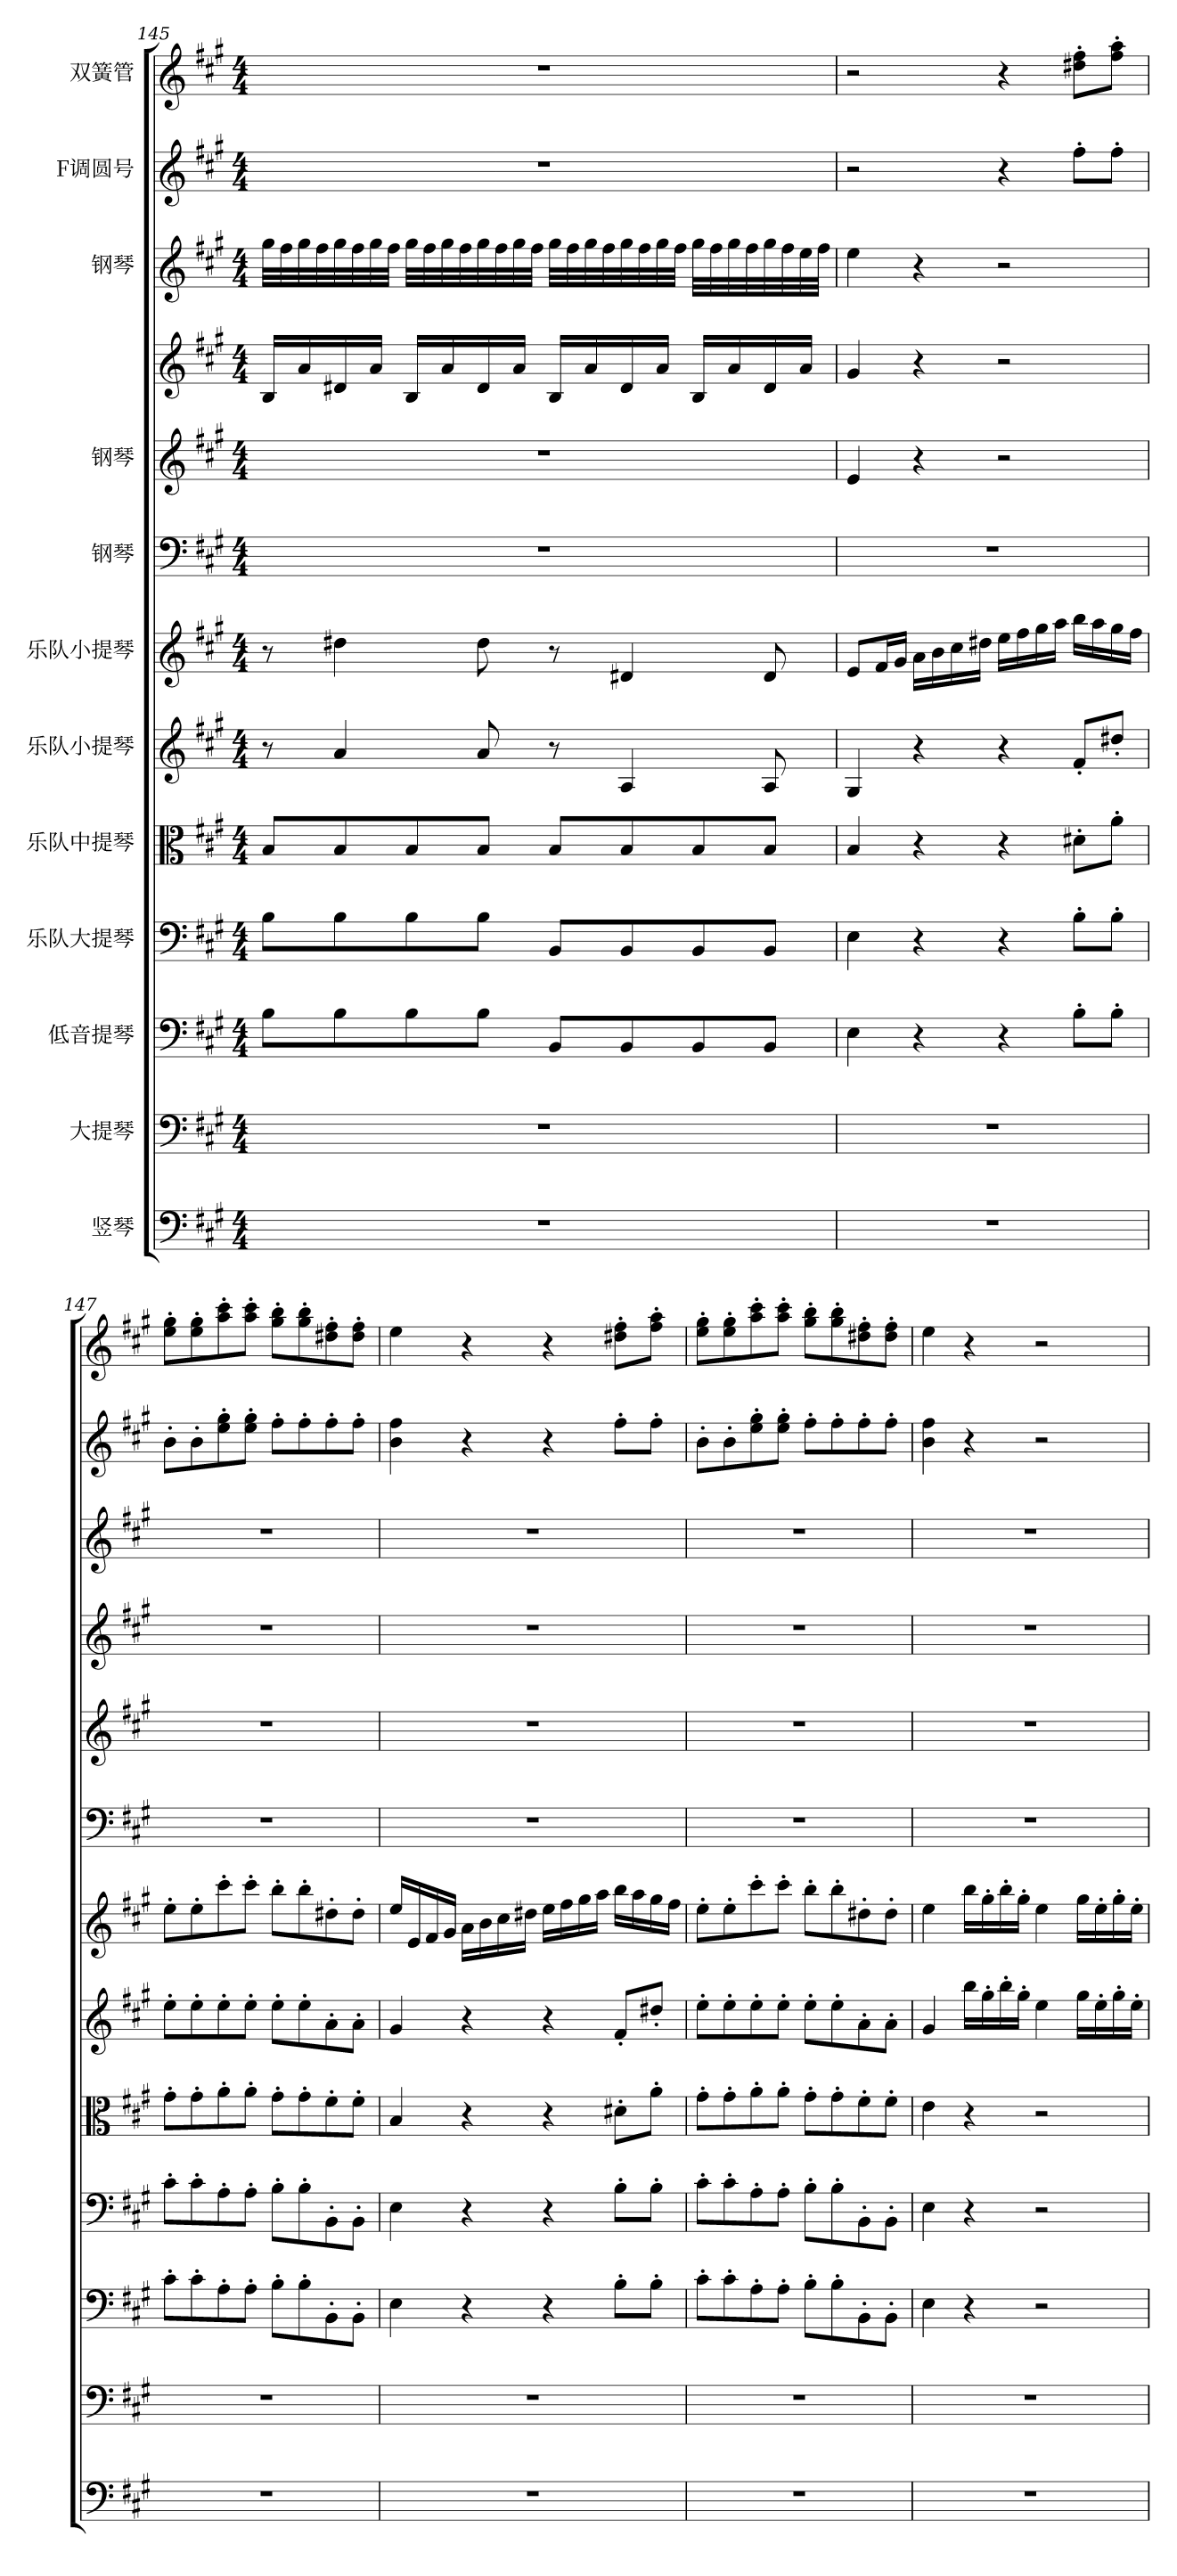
**kern	**kern	**kern	**kern	**kern	**kern	**kern	**kern	**kern	**kern	**kern	**kern	**kern
*part12	*part11	*part10	*part9	*part8	*part7	*part6	*part5	*part4	*part4	*part3	*part2	*part1
*staff13	*staff12	*staff11	*staff10	*staff9	*staff8	*staff7	*staff6	*staff5	*staff4	*staff3	*staff2	*staff1
*I"竖琴	*I"大提琴	*I"低音提琴	*I"乐队大提琴	*I"乐队中提琴	*I"乐队小提琴	*I"乐队小提琴	*I"钢琴	*I"钢琴	*	*I"钢琴	*I"F调圆号	*I"双簧管
!!LO:PB:g=z
*clefF4	*clefF4	*clefF4	*clefF4	*clefC3	*clefG2	*clefG2	*clefF4	*clefG2	*clefG2	*clefG2	*clefG2	*clefG2
*	*	*ITrd7c12	*	*	*	*	*	*	*	*	*ITrd4c7	*
*k[f#c#g#]	*k[f#c#g#]	*k[f#c#g#]	*k[f#c#g#]	*k[f#c#g#]	*k[f#c#g#]	*k[f#c#g#]	*k[f#c#g#]	*k[f#c#g#]	*k[f#c#g#]	*k[f#c#g#]	*k[f#c#]	*k[f#c#g#]
*M4/4	*M4/4	*M4/4	*M4/4	*M4/4	*M4/4	*M4/4	*M4/4	*M4/4	*M4/4	*M4/4	*M4/4	*M4/4
=145	=145	=145	=145	=145	=145	=145	=145	=145	=145	=145	=145	=145
1r	1r	8BB\L	8B\L	8B/L	8r	8r	1r	1r	16B/LL	32gg#\LLL	1r	1r
.	.	.	.	.	.	.	.	.	.	32ff#\	.	.
.	.	.	.	.	.	.	.	.	16a/	32gg#\	.	.
.	.	.	.	.	.	.	.	.	.	32ff#\	.	.
.	.	8BB\	8B\	8B/	4a/	4dd#X\	.	.	16d#X/	32gg#\	.	.
.	.	.	.	.	.	.	.	.	.	32ff#\	.	.
.	.	.	.	.	.	.	.	.	16a/JJ	32gg#\	.	.
.	.	.	.	.	.	.	.	.	.	32ff#\JJJ	.	.
.	.	8BB\	8B\	8B/	.	.	.	.	16B/LL	32gg#\LLL	.	.
.	.	.	.	.	.	.	.	.	.	32ff#\	.	.
.	.	.	.	.	.	.	.	.	16a/	32gg#\	.	.
.	.	.	.	.	.	.	.	.	.	32ff#\	.	.
.	.	8BB\J	8B\J	8B/J	8a/	8dd#\	.	.	16d#/	32gg#\	.	.
.	.	.	.	.	.	.	.	.	.	32ff#\	.	.
.	.	.	.	.	.	.	.	.	16a/JJ	32gg#\	.	.
.	.	.	.	.	.	.	.	.	.	32ff#\JJJ	.	.
.	.	8BBB/L	8BB/L	8B/L	8r	8r	.	.	16B/LL	32gg#\LLL	.	.
.	.	.	.	.	.	.	.	.	.	32ff#\	.	.
.	.	.	.	.	.	.	.	.	16a/	32gg#\	.	.
.	.	.	.	.	.	.	.	.	.	32ff#\	.	.
.	.	8BBB/	8BB/	8B/	4A/	4d#X/	.	.	16d#/	32gg#\	.	.
.	.	.	.	.	.	.	.	.	.	32ff#\	.	.
.	.	.	.	.	.	.	.	.	16a/JJ	32gg#\	.	.
.	.	.	.	.	.	.	.	.	.	32ff#\JJJ	.	.
.	.	8BBB/	8BB/	8B/	.	.	.	.	16B/LL	32gg#\LLL	.	.
.	.	.	.	.	.	.	.	.	.	32ff#\	.	.
.	.	.	.	.	.	.	.	.	16a/	32gg#\	.	.
.	.	.	.	.	.	.	.	.	.	32ff#\	.	.
.	.	8BBB/J	8BB/J	8B/J	8A/	8d#/	.	.	16d#/	32gg#\	.	.
.	.	.	.	.	.	.	.	.	.	32ff#\	.	.
.	.	.	.	.	.	.	.	.	16a/JJ	32ee\	.	.
.	.	.	.	.	.	.	.	.	.	32ff#\JJJ	.	.
!!LO:PB:g=z
=146	=146	=146	=146	=146	=146	=146	=146	=146	=146	=146	=146	=146
1r	1r	4EE\	4E\	4B/	4G#/	8e/L	1r	4e/	4g#/	4ee\	2r	2r
.	.	.	.	.	.	16f#/L	.	.	.	.	.	.
.	.	.	.	.	.	16g#/JJ	.	.	.	.	.	.
.	.	4r	4r	4r	4r	16a\LL	.	4r	4r	4r	.	.
.	.	.	.	.	.	16b\	.	.	.	.	.	.
.	.	.	.	.	.	16cc#\	.	.	.	.	.	.
.	.	.	.	.	.	16dd#X\JJ	.	.	.	.	.	.
.	.	4r	4r	4r	4r	16ee\LL	.	2r	2r	2r	4r	4r
.	.	.	.	.	.	16ff#\	.	.	.	.	.	.
.	.	.	.	.	.	16gg#\	.	.	.	.	.	.
.	.	.	.	.	.	16aa\JJ	.	.	.	.	.	.
.	.	8BB'\L	8B'\L	8d#X'\L	8f#'/L	16bb\LL	.	.	.	.	8b'\L	8dd#X\' 8ff#\'L
.	.	.	.	.	.	16aa\	.	.	.	.	.	.
.	.	8BB'\J	8B'\J	8a'\J	8dd#X'/J	16gg#\	.	.	.	.	8b'\J	8ff#\' 8aa\'J
.	.	.	.	.	.	16ff#\JJ	.	.	.	.	.	.
=147	=147	=147	=147	=147	=147	=147	=147	=147	=147	=147	=147	=147
1r	1r	8C#'\L	8c#'\L	8g#'\L	8ee'\L	8ee'\L	1r	1r	1r	1r	8e'\L	8ee\' 8gg#\'L
.	.	8C#'\	8c#'\	8g#'\	8ee'\	8ee'\	.	.	.	.	8e'\	8ee\' 8gg#\'
.	.	8AA'\	8A'\	8a'\	8ee'\	8ccc#'\	.	.	.	.	8a\' 8cc#\'	8aa\' 8ccc#\'
.	.	8AA'\J	8A'\J	8a'\J	8ee'\J	8ccc#'\J	.	.	.	.	8a\' 8cc#\'J	8aa\' 8ccc#\'J
.	.	8BB'\L	8B'\L	8g#'\L	8ee'\L	8bb'\L	.	.	.	.	8b'\L	8gg#\' 8bb\'L
.	.	8BB'\	8B'\	8g#'\	8ee'\	8bb'\	.	.	.	.	8b'\	8gg#\' 8bb\'
.	.	8BBB'\	8BB'\	8f#'\	8a'\	8dd#X'\	.	.	.	.	8b'\	8dd#X\' 8ff#\'
.	.	8BBB'\J	8BB'\J	8f#'\J	8a'\J	8dd#'\J	.	.	.	.	8b'\J	8dd#\' 8ff#\'J
!!LO:PB:g=z
=148	=148	=148	=148	=148	=148	=148	=148	=148	=148	=148	=148	=148
1r	1r	4EE\	4E\	4B/	4g#/	16ee/LL	1r	1r	1r	1r	4e\ 4b\	4ee\
.	.	.	.	.	.	16e/	.	.	.	.	.	.
.	.	.	.	.	.	16f#/	.	.	.	.	.	.
.	.	.	.	.	.	16g#/JJ	.	.	.	.	.	.
.	.	4r	4r	4r	4r	16a\LL	.	.	.	.	4r	4r
.	.	.	.	.	.	16b\	.	.	.	.	.	.
.	.	.	.	.	.	16cc#\	.	.	.	.	.	.
.	.	.	.	.	.	16dd#X\JJ	.	.	.	.	.	.
.	.	4r	4r	4r	4r	16ee\LL	.	.	.	.	4r	4r
.	.	.	.	.	.	16ff#\	.	.	.	.	.	.
.	.	.	.	.	.	16gg#\	.	.	.	.	.	.
.	.	.	.	.	.	16aa\JJ	.	.	.	.	.	.
.	.	8BB'\L	8B'\L	8d#X'\L	8f#'/L	16bb\LL	.	.	.	.	8b'\L	8dd#X\' 8ff#\'L
.	.	.	.	.	.	16aa\	.	.	.	.	.	.
.	.	8BB'\J	8B'\J	8a'\J	8dd#X'/J	16gg#\	.	.	.	.	8b'\J	8ff#\' 8aa\'J
.	.	.	.	.	.	16ff#\JJ	.	.	.	.	.	.
=149	=149	=149	=149	=149	=149	=149	=149	=149	=149	=149	=149	=149
1r	1r	8C#'\L	8c#'\L	8g#'\L	8ee'\L	8ee'\L	1r	1r	1r	1r	8e'\L	8ee\' 8gg#\'L
.	.	8C#'\	8c#'\	8g#'\	8ee'\	8ee'\	.	.	.	.	8e'\	8ee\' 8gg#\'
.	.	8AA'\	8A'\	8a'\	8ee'\	8ccc#'\	.	.	.	.	8a\' 8cc#\'	8aa\' 8ccc#\'
.	.	8AA'\J	8A'\J	8a'\J	8ee'\J	8ccc#'\J	.	.	.	.	8a\' 8cc#\'J	8aa\' 8ccc#\'J
.	.	8BB'\L	8B'\L	8g#'\L	8ee'\L	8bb'\L	.	.	.	.	8b'\L	8gg#\' 8bb\'L
.	.	8BB'\	8B'\	8g#'\	8ee'\	8bb'\	.	.	.	.	8b'\	8gg#\' 8bb\'
.	.	8BBB'\	8BB'\	8f#'\	8a'\	8dd#X'\	.	.	.	.	8b'\	8dd#X\' 8ff#\'
.	.	8BBB'\J	8BB'\J	8f#'\J	8a'\J	8dd#'\J	.	.	.	.	8b'\J	8dd#\' 8ff#\'J
=150	=150	=150	=150	=150	=150	=150	=150	=150	=150	=150	=150	=150
1r	1r	4EE\	4E\	4e\	4g#/	4ee\	1r	1r	1r	1r	4e\ 4b\	4ee\
.	.	4r	4r	4r	16bb\LL	16bb\LL	.	.	.	.	4r	4r
.	.	.	.	.	16gg#'\	16gg#'\	.	.	.	.	.	.
.	.	.	.	.	16bb'\	16bb'\	.	.	.	.	.	.
.	.	.	.	.	16gg#'\JJ	16gg#'\JJ	.	.	.	.	.	.
.	.	2r	2r	2r	4ee\	4ee\	.	.	.	.	2r	2r
.	.	.	.	.	16gg#\LL	16gg#\LL	.	.	.	.	.	.
.	.	.	.	.	16ee'\	16ee'\	.	.	.	.	.	.
.	.	.	.	.	16gg#'\	16gg#'\	.	.	.	.	.	.
.	.	.	.	.	16ee'\JJ	16ee'\JJ	.	.	.	.	.	.
=	=	=	=	=	=	=	=	=	=	=	=	=
*-	*-	*-	*-	*-	*-	*-	*-	*-	*-	*-	*-	*-
